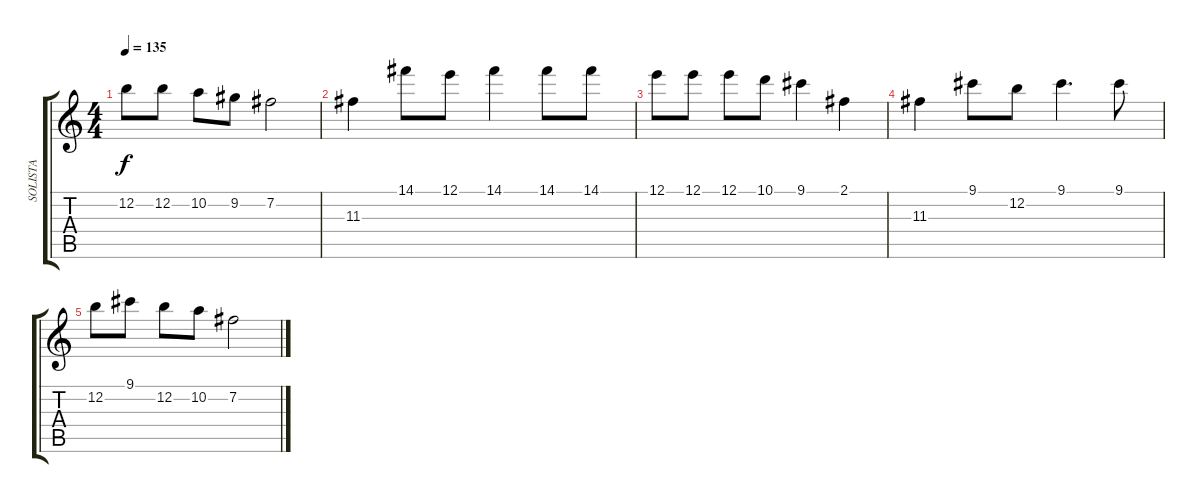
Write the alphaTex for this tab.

\track ("SOLISTA" "SOLISTA") {instrument distortionguitar}
\staff {score tabs}
\tuning (E4 B3 G3 D3 A2 E2) {hide}
\ts (4 4)
\tempo 135
\clef g2
\ks c
12.2.8{dy f} 12.2.8 10.2.8 9.2.8 7.2.2 |
11.3.4 14.1.8 12.1.8 14.1.4 14.1.8 14.1.8 |
12.1.8 12.1.8 12.1.8 10.1.8 9.1.4 2.1.4 |
11.3.4 9.1.8 12.2.8 9.1.4{d} 9.1.8 |
12.2.8 9.1.8 12.2.8 10.2.8 7.2.2
